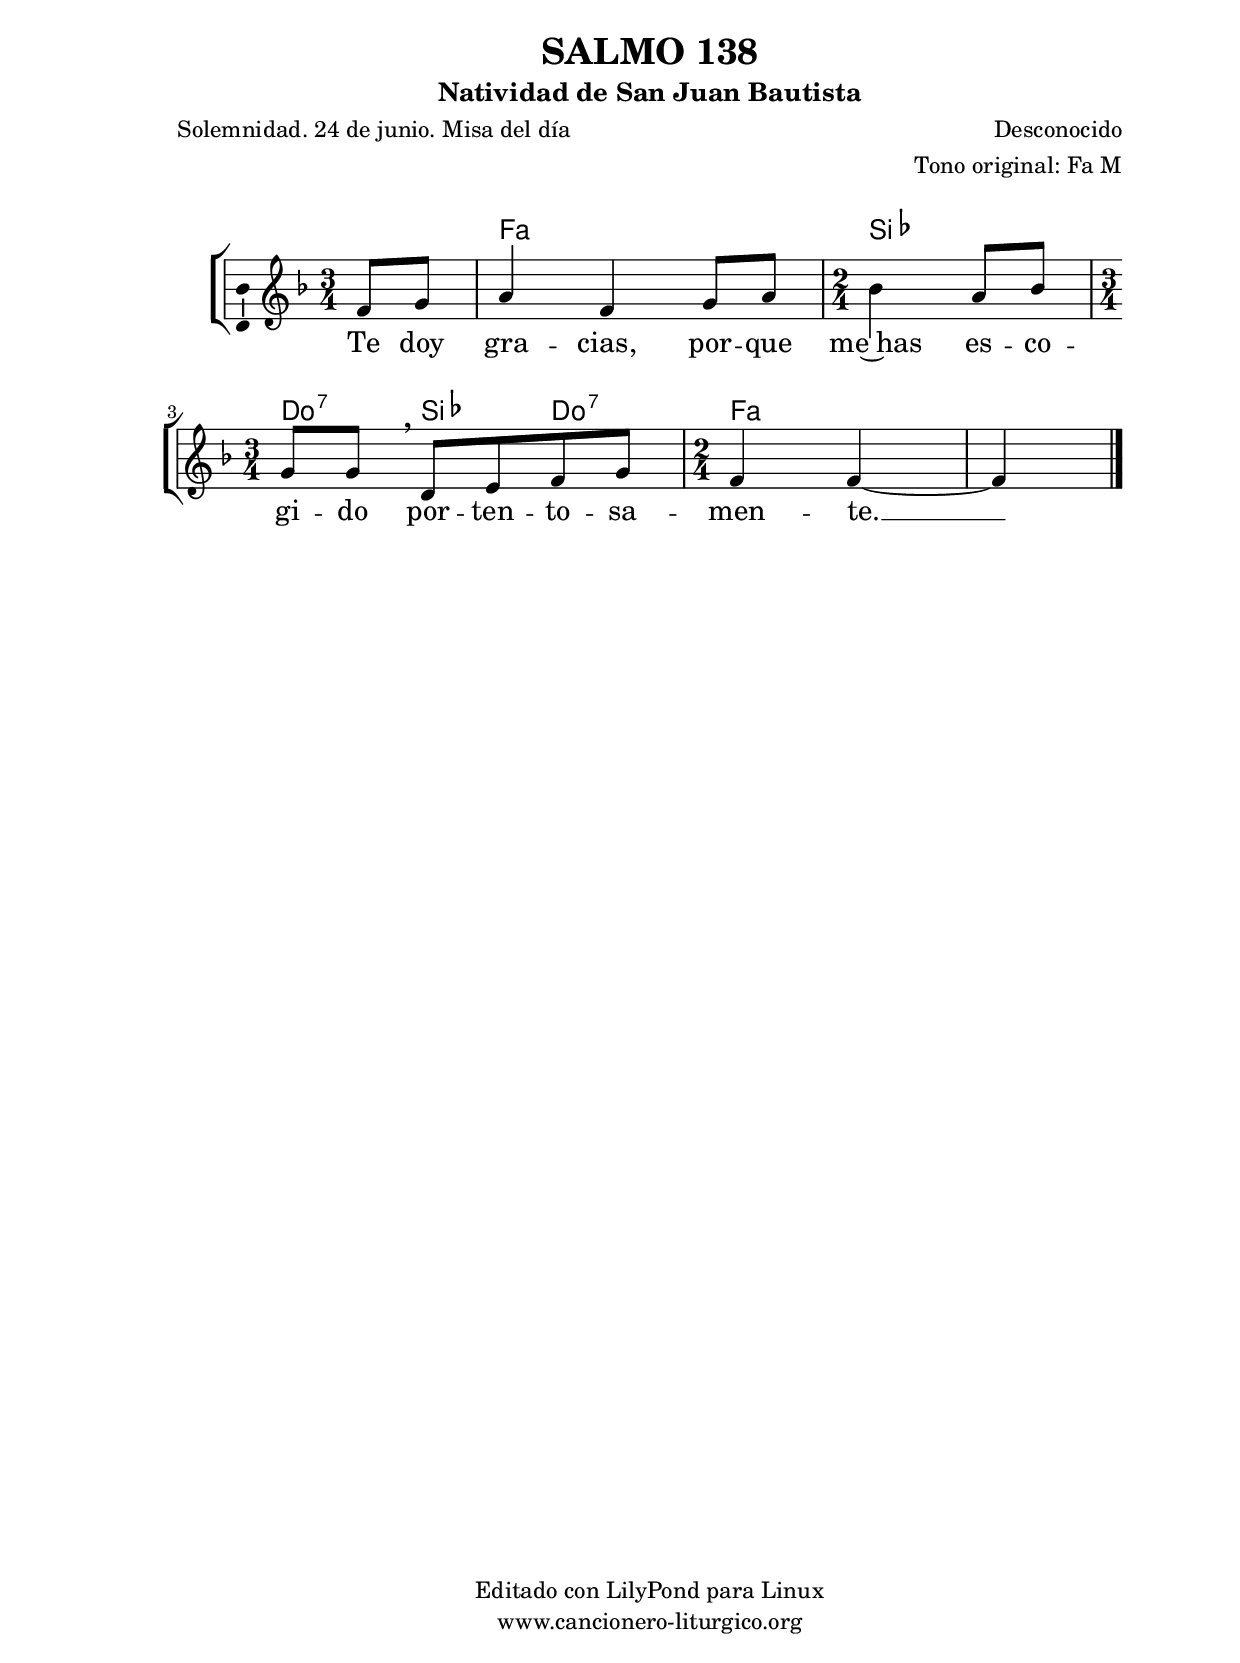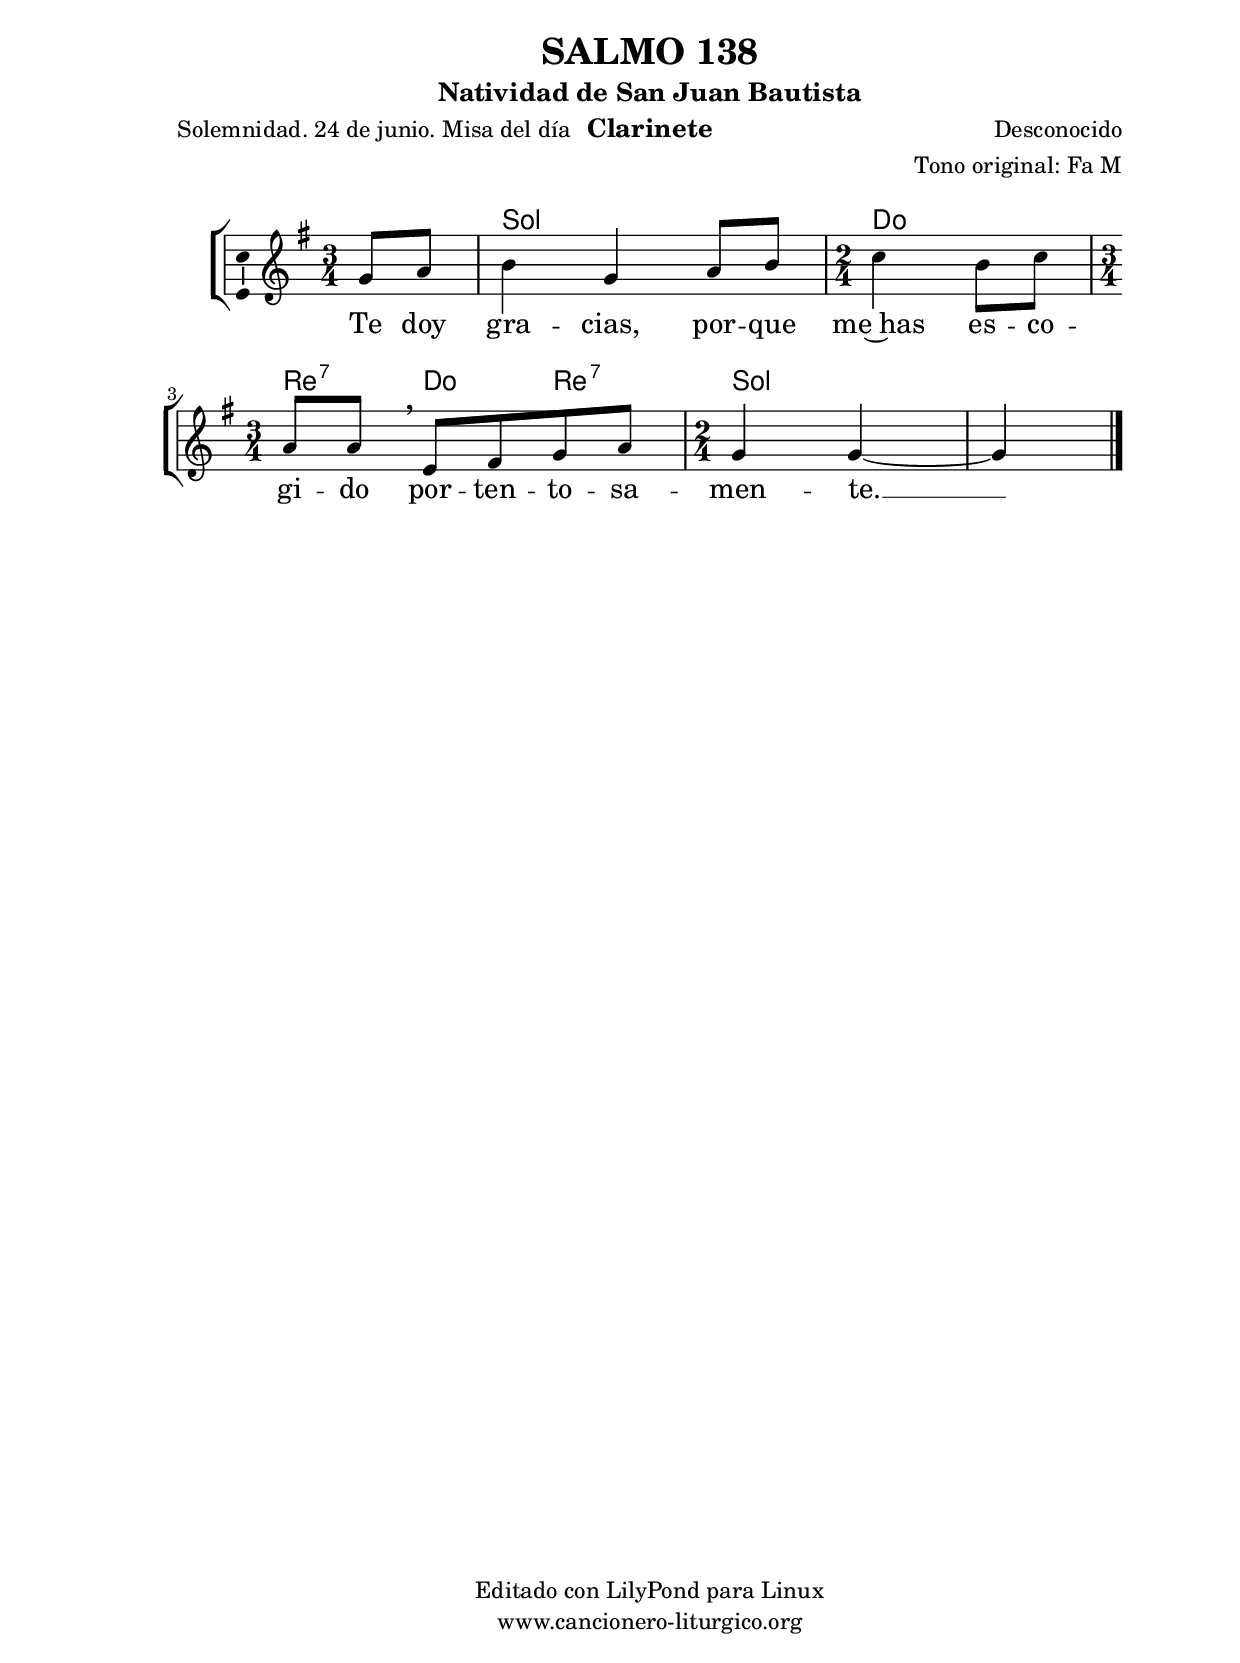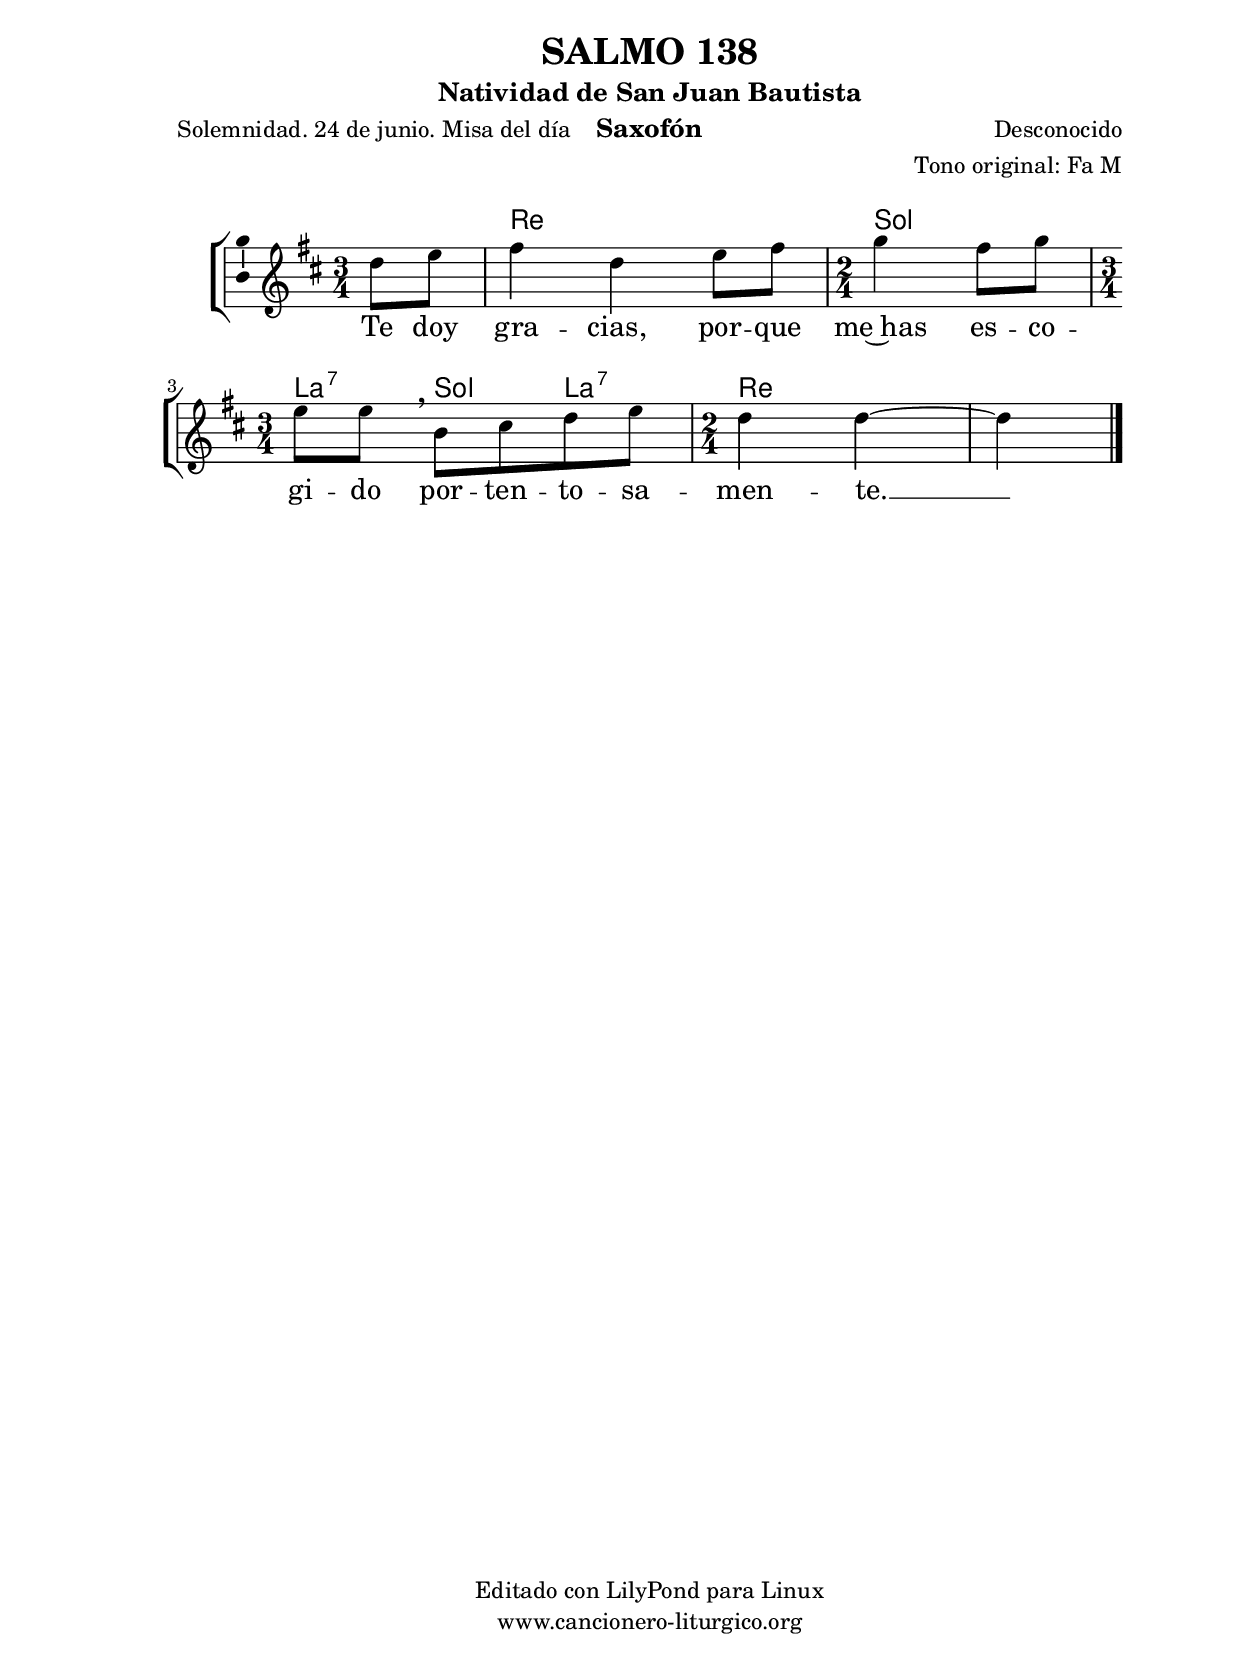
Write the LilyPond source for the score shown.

%
%para convertir .midi en .wav:
%timidity filename.midi -Ow -o finename.wav
%
%
%Para convertir de .wav a .mp3:
%lame -h -m j filename.wav
%
%
%para escuchar el midi:
%timidity nombrefichero.midi
%


%versión de lilypond para la que se ha escrito esta partitura:
\version "2.16.0"

	%Tamaño papel
	#(set-default-paper-size "a4")
	%Tamaño partitura
	#(set-global-staff-size 20)
	%No responde al pulsar sobre una nota
	#(ly:set-option 'point-and-click #f)

%parámetros del encabezamiento:
\header {
	title = "SALMO 138"
	subtitle = "Natividad de San Juan Bautista"
	composer = "Desconocido"
	poet = "Solemnidad. 24 de junio. Misa del día"
	meter = ""
	arranger = "Tono original: Fa M"
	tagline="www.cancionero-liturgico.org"
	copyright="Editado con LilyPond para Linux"
	tiempo = ""
	usos = "Salmo"
	letra = "Te doy gracias, porque me has escogido portentosamente."
	}

%parámetros asociados al papel:
\paper  {
	oddHeaderMarkup = \markup {\fill-line { \on-the-fly #not-first-page \fromproperty #'header:title \on-the-fly #not-first-page \fromproperty #'header:composer }}
	evenHeaderMarkup = \markup {\fill-line { \fromproperty #'header:composer \fromproperty #'header:title }}
	#(set-paper-size "a4")
	print-page-number = ##f
	first-page-number = 1
	print-first-page-number = ##f
%	head-separation = 3.0 \cm
	top-margin = 2.0 \cm
	bottom-margin = 0.5\cm
%%%	bottom-margin = -1.0\cm
	left-margin = 3.0 \cm
	line-width = 16.0 \cm 
	indent = 8\mm
	interscoreline = 2.\mm
	between-system-space = 15\mm
%	para que las partituras no llenen la hoja:
	ragged-bottom = ##t
%	idem para la última hoja:
	ragged-last-bottom = ##f
%	para que las partituras llenen el ancho del papel:
	ragged-last = ##f
	after-title-space = 2.5 \cm
%page-count=1
%system-count=8

	%Flexible Vertical Spacing
%	markup-markup-spacing =
%	#'((basic-distance . 15) (minimum-distance . 15) (padding . 3))
	markup-system-spacing =
	#'((basic-distance . 15) (minimum-distance . 15) (padding . 3))
	system-system-spacing =
	#'((basic-distance . 15) (minimum-distance . 15) (padding . 3))
	score-system-spacing =
	#'((basic-distance . 15) (minimum-distance . 15) (padding . 5))
%	top-system-spacing = % header
%	#'((basic-distance . 8) (minimum-distance . 0) (padding . 3))
%	top-markup-spacing =
%	#'((basic-distance . 20) (minimum-distance . 20) (padding . 3))
	last-bottom-spacing = % footer
	#'((basic-distance . 5) (minimum-distance . 5) (padding . 3))
%	score-markup-spacing =
%	#'((basic-distance . 16) (minimum-distance . 13) (padding . 3))

	}


%parámetros que afectan a toda la partitura:
global =  {
	%clave de sol (G):
	\clef G
	%armadura:
%	\transpose aes g
	\key f \major
	\tempo 4=80
	\set Score.tempoHideNote = ##t
	}


acordes = {
	\italianChords
	\chordmode {
%	\transpose aes g
{

s4
f2. bes2 c4:7 bes c:7 f2 f4

	}
	}
}

melodia = 
%	\transpose aes g
{
	\relative c'{

\time 3/4
\partial4
f8 g
a4 f g8 a

\time 2/4
bes4 a8 bes

\time 3/4
g8 g \breathe d8 e f g

\time 2/4
f4 f~
f4 %s4

	\bar "|."
	}
	}


texto = \lyricmode {
Te doy gra -- cias,
por -- que me~has es -- co -- gi -- do por -- ten -- to -- sa -- men -- te. __
	}


acordesStaff = \context ChordNames = acordesStaff <<
	\set chordChanges = ##t
	\acordes
	>>


vozStaff = \context Voice = vozStaff
\with {\consists "Ambitus_engraver"}
<<
%	\set Staff.instrumentName = ""
%	\set Staff.shortInstrumentName = ""
%	\set Staff.midiInstrument = #"clarinet"
%	\set Staff.midiInstrument = #"cello"
%	\set Staff.midiInstrument = #"flute"
	\set Staff.midiInstrument = #"electric guitar (jazz)"
%	\set Staff.midiInstrument = #"english horn"
%	\set Staff.midiInstrument = #"violin"
%	\set Staff.midiInstrument = #"glockenspiel"
	\set Staff.midiMinimumVolume = #0.7
	\set Staff.midiMaximumVolume = #0.9
	\global
	\melodia
	>>


textoStaff = \context Lyrics = textoStaff <<
	\lyricsto vozStaff \texto
	>>

\book {
	\score {
		\context ChoirStaff {
			\override StaffGroup.SystemStartBracket #'collapse-height = #1
			\override Score.SystemStartBar #'collapse-height = #1
			<<
			\acordesStaff
			\vozStaff
			\textoStaff
			>>
			}
		\layout {
	    		\context {
				\Lyrics
				\override LyricText #'font-size = #2
				}
	   		 \context {
				\Score
				%fontSize = #3
				\override StaffSymbol #'staff-space = #(magstep +3)
				%\override Beam #'thickness = #0.55
				%\override SpacingSpanner #'spacing-increment = #1.0
				%\override Slur #'height-limit = #1.5
				}
			}
		}
	\score {
		\unfoldRepeats
		\context ChoirStaff {
			<<
			\acordesStaff
			\vozStaff
			>>
			}
		\midi {
	  		\context {
	  			\Score
				tempoWholesPerMinute = #(ly:make-moment 70 4)
				}
			}
		}
	}

%Partitura para clarinete
#(define output-suffix "C")
\book {
	\header{
		instrument = "Clarinete"
		}
	\score {
		\context ChoirStaff {
			\override StaffGroup.SystemStartBracket #'collapse-height = #1
			\override Score.SystemStartBar #'collapse-height = #1
\transpose c d
			<<
			\acordesStaff
			\vozStaff
			\textoStaff
			>>
			}
		\layout {
	    		\context {
				\Lyrics
				\override LyricText #'font-size = #2
				}
	   		 \context {
				\Score
				%fontSize = #3
				\override StaffSymbol #'staff-space = #(magstep +3)
				%\override Beam #'thickness = #0.55
				%\override SpacingSpanner #'spacing-increment = #1.0
				%\override Slur #'height-limit = #1.5
				}
			}
		}
	}

%Partitura para saxofón
#(define output-suffix "S")
\book {
	\header{
		instrument = "Saxofón"
		}
	\score {
		\context ChoirStaff {
			\override StaffGroup.SystemStartBracket #'collapse-height = #1
			\override Score.SystemStartBar #'collapse-height = #1
\transpose c a
			<<
			\acordesStaff
			\vozStaff
			\textoStaff
			>>
			}
		\layout {
	    		\context {
				\Lyrics
				\override LyricText #'font-size = #2
				}
	   		 \context {
				\Score
				%fontSize = #3
				\override StaffSymbol #'staff-space = #(magstep +3)
				%\override Beam #'thickness = #0.55
				%\override SpacingSpanner #'spacing-increment = #1.0
				%\override Slur #'height-limit = #1.5
				}
			}
		}
	}

